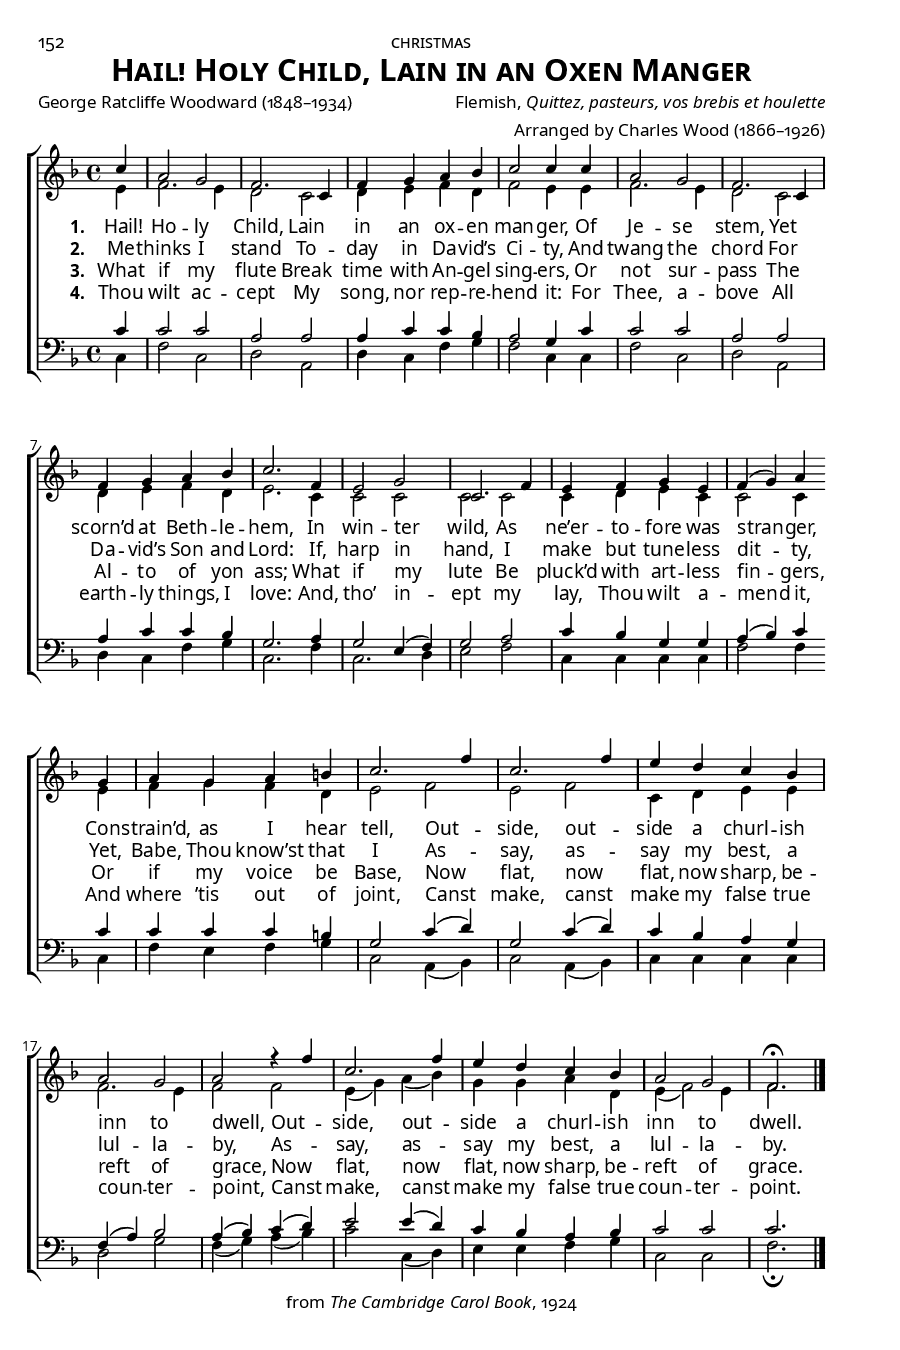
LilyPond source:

\version "2.14.2"
\include "util.ly"
\header {
  title = \markup{\override #'(font-name . "Garamond Premier Pro Semibold"){ \abs-fontsize #15 \smallCapsOldStyle"Hail! Holy Child, Lain in an Oxen Manger"}}
  poet = \markup\oldStyleNum"George Ratcliffe Woodward (1848–1934)"
  composer = \markup{"Flemish,"\italic"Quittez, pasteurs, vos brebis et houlette"}
  arranger = \markup\oldStyleNum"Arranged by Charles Wood (1866–1926)"
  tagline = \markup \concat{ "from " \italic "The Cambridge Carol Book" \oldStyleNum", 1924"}
}
\paper {
  %print-all-headers = ##f
  paper-height = 9\in
  paper-width = 6\in
  indent = 0\in
  %system-system-spacing = #'((basic-distance . 10) (padding . 0))
  %system-system-spacing =
  %  #'((basic-distance . 0)
  %     (minimum-distance . 0)
  %     (padding . -0.35)
  %     (stretchability . 100))
  ragged-last-bottom = ##f
  ragged-bottom = ##f
  two-sided = ##t
  inner-margin = 0.5\in
  outer-margin = 0.25\in
  top-margin = 0.25\in
  bottom-margin = 0.25\in
  first-page-number = #152
  print-first-page-number = ##t
  headerLine = \markup{\override #'(font-name . "Garamond Premier Pro") \smallCapsOldStyle"christmas"}
  oddHeaderMarkup = \markup\fill-line{
     \override #'(font-name . "Garamond Premier Pro")\abs-fontsize #8.5
     \combine 
        \fill-line{"" \on-the-fly #print-page-number-check-first
        \oldStylePageNum""
        }
        \fill-line{\headerLine}
  }
  evenHeaderMarkup = \markup {
     \override #'(font-name . "Garamond Premier Pro")\abs-fontsize #8.5
     \combine
        \on-the-fly #print-page-number-check-first
        \oldStylePageNum""
        \fill-line{\headerLine}
  }
}
#(set-global-staff-size 15) \paper{ #(define fonts (make-pango-font-tree "GoudyOlSt BT" "Garamond Premier Pro" "Garamond Premier Pro" (/ 15 20))) }
global = {
  \key f \major
  \time 4/4
  \autoBeamOff
  \override DynamicLineSpanner #'staff-padding = #0.0
  \override DynamicLineSpanner #'Y-extent = #'(-1 . 1)
}

sopMusic = \relative c' {
  \partial 4 c'4 |
  a2 g |
  f2. c4 |
  f g a bes |
  c2 c4 c |
  a2 g |
  f2. c4 |
  
  f g a bes |
  c2. f,4 |
  e2 g |
  c,2. f4 |
  e f g e |
  
  f( g) a \bar""\break g |
  a g a b |
  c2. f4 |
  c2. f4 |
  e d c bes |
  
  a2 g |
  a r4 f' |
  c2. f4 |
  e d c bes |
  a2 g |
  \partial 2. f2.\fermata \bar "|."
}
sopWords = \lyricmode {
  
}

altoMusic = \relative c' {
  e4 |
  f2. e4 |
  d2 c |
  d4 e f d |
  f2 e4 e |
  f2. e4 |
  d2 c |
  
  d4 e f d |
  e2. c4 |
  c2 c |
  c2 c |
  c4 d e c |
  
  c2 c4 e |
  f g f d |
  e2 f |
  e f |
  c4 d e e |
  
  f2. e4 |
  f2 f |
  e4( g) a( bes) g g a d, |
  e( f2) e4 |
  f2. \bar "|."
}
altoWords = \lyricmode {  
  \dropLyricsV
  \set stanza = #"1. "
  \set associatedVoice = "tenors"
  Hail! Ho -- ly Child,
  Lain in an ox -- en man -- ger,
  Of Je -- se stem,
  Yet scorn’d at Beth -- le -- hem,
  In win -- ter wild,
  As ne’er -- to -- fore was stran -- ger,
  Con -- strain’d, as I hear tell,
  Out -- side, out -- side
  a churl -- ish inn to dwell,
  Out -- side, out -- side
  a churl -- ish inn to dwell.
}
altoWordsII = \lyricmode {
  \dropLyricsV
%\markup\italic
  \set stanza = #"2. "
  \set associatedVoice = "tenors"
  Me -- thinks I stand
  To -- day in Da -- vid’s Ci -- ty,
  And twang the chord
  For Da -- vid’s Son and Lord:
  If, harp in hand,
  I make but tune -- less dit -- ty,
  Yet, Babe, Thou know’st that I
  As -- say, as -- say my best, a lul -- la -- by,
  As -- say, as -- say my best, a lul -- la -- by.
}
altoWordsIII = \lyricmode {
  \dropLyricsV
  \set stanza = #"3. "
  \set associatedVoice = "tenors"
  What if my flute
  Break time with An -- gel sing -- ers,
  Or not sur -- pass
  The Al -- to of yon ass;
  What if my lute
  Be pluck’d with art -- less fin -- gers,
  Or if my voice be Base,
  Now flat, now flat, now sharp, be -- reft of grace,
  Now flat, now flat, now sharp, be -- reft of grace.
}
altoWordsIV = \lyricmode {
  \dropLyricsV
  \set stanza = #"4. "
  \set associatedVoice = "tenors"
  Thou wilt ac -- cept
  My song, nor rep -- re -- hend it:
  For Thee, a -- bove
  All earth -- ly things, I love:
  And, tho’ in -- ept my lay,
  Thou wilt a -- mend it,
  And where ’tis out of joint,
  Canst make, canst make my false true coun -- ter -- point,
  Canst make, canst make my false true coun -- ter -- point.
}
altoWordsV = \lyricmode {
  \set stanza = #"5. "
  \set ignoreMelismata = ##t
}
altoWordsVI = \lyricmode {
  \set stanza = #"6. "
  \set ignoreMelismata = ##t
}
tenorMusic = \relative c' {
  c4 |
  c2 c |
  a a |
  a4 c c bes |
  a2 g4 c |
  c2 c |
  a a |
  
  a4 c c bes |
  g2. a4 |
  g2 e4( f) |
  g2 a |
  c4 bes g g |
  
  a( bes) c c |
  c c c b |
  g2 c4( d) |
  g,2 c4( d) |
  c bes a g |
  
  f( a) bes2 |
  a4( bes) c( d) |
  e2 e4( d) |
  c4 bes a bes |
  c2 c |
  c2. \bar "|."
}
tenorWords = \lyricmode {

}

bassMusic = \relative c {
  c4 |
  f2 c |
  d a |
  d4 c f g |
  f2 c4 c |
  f2 c |
  d a |
  
  d4 c f g |
  c,2. f4 |
  c2. d4 |
  e2 f |
  c4 c c c |
  
  f2 f4 c |
  f e f g |
  c,2 a4( bes) |
  c2 a4( bes) |
  c c c c |
  
  d2 g |
  f4( g) a( bes) |
  c2 c,4( d) |
  e e f g |
  c,2 c |
  f2.\fermata \bar "|."
}
bassWords = \lyricmode {

}

pianoRH = \relative c' {
  
}
pianoLH = \relative c' {
  
}

\score {
  <<
   \new ChoirStaff <<
    \new Staff = women <<
      \new Voice = "sopranos" { \voiceOne << \global \sopMusic >> }
      \new Voice = "altos" { \voiceTwo << \global \altoMusic >> }
    >>
    \new Staff = men <<
      \clef bass
      \new Voice = "tenors" { \voiceOne << \global \tenorMusic >> }
      \new Voice = "basses" { \voiceTwo << \global \bassMusic >> }
    >>
    \new Lyrics \with { alignAboveContext = #"women" \override VerticalAxisGroup #'nonstaff-relatedstaff-spacing = #'((basic-distance . 1))} \lyricsto "sopranos" \sopWords
    \new Lyrics = "altosVI"  \with { alignBelowContext = #"women" } \lyricsto "altos" \altoWordsVI
    \new Lyrics = "altosV"  \with { alignBelowContext = #"women" } \lyricsto "altos" \altoWordsV
    \new Lyrics = "altosIV"  \with { alignBelowContext = #"women" } \lyricsto "altos" \altoWordsIV
    \new Lyrics = "altosIII"  \with { alignBelowContext = #"women" } \lyricsto "altos" \altoWordsIII
    \new Lyrics = "altosII"  \with { alignBelowContext = #"women" } \lyricsto "altos" \altoWordsII
    \new Lyrics = "altos"  \with { alignBelowContext = #"women" \override VerticalAxisGroup #'nonstaff-relatedstaff-spacing = #'((basic-distance . 1)) } \lyricsto "altos" \altoWords
    \new Lyrics \with { alignAboveContext = #"men" \override VerticalAxisGroup #'nonstaff-relatedstaff-spacing = #'((basic-distance . 1)) } \lyricsto "tenors" \tenorWords
    \new Lyrics \with { alignBelowContext = #"men" \override VerticalAxisGroup #'nonstaff-relatedstaff-spacing = #'((basic-distance . 1)) } \lyricsto "basses" \bassWords
  >>
%    \new PianoStaff << \new Staff { \new Voice { \pianoRH } } \new Staff { \clef "bass" \pianoLH } >>
  >>
  \layout {
    \context {
      \Score
      %\override SpacingSpanner #'base-shortest-duration = #(ly:make-moment 1 8)
      %\override SpacingSpanner #'common-shortest-duration = #(ly:make-moment 1 4)
    }
    \context {
      % Remove all empty staves
      % \Staff \RemoveEmptyStaves \override VerticalAxisGroup #'remove-first = ##t
    }
    \context {
      \Lyrics
      \override LyricText #'X-offset = #center-on-word
    }
  }
  \midi {
    \tempo 4 = 90
    \set Staff.midiInstrument = "flute"
  
    \context {
      \Voice
      \remove "Dynamic_performer"
    }
  }
}
